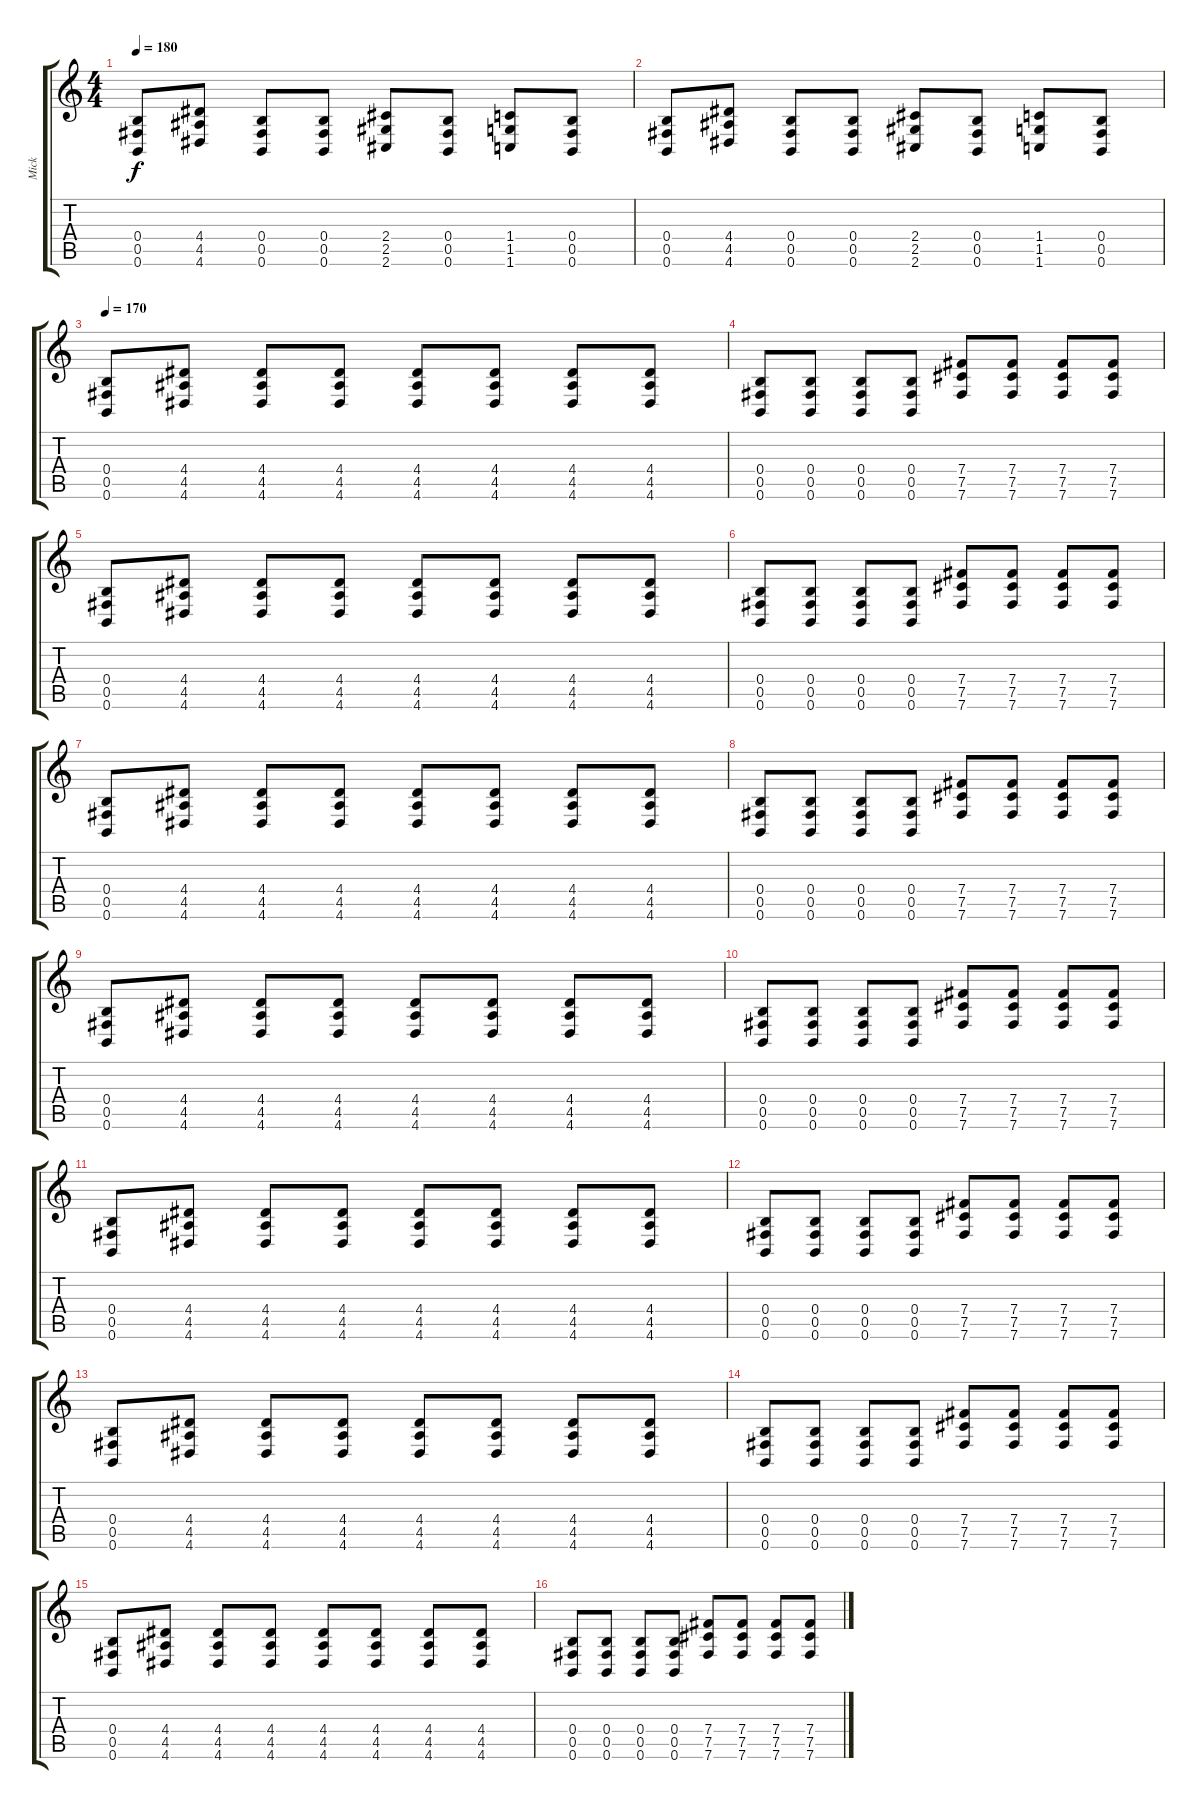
\track ("Mick" "Mick") {instrument distortionguitar}
\staff {score tabs}
\tuning (Db4 Ab3 E3 B2 Gb2 B1) {hide}
\ts (4 4)
\tempo 180
\clef g2
\ks c
(0.4 0.5 0.6).8{dy f} (4.4 4.5 4.6).8 (0.4 0.5 0.6).8 (0.4 0.5 0.6).8 (2.4 2.5 2.6).8 (0.4 0.5 0.6).8 (1.4 1.5 1.6).8 (0.4 0.5 0.6).8 |
(0.4 0.5 0.6).8 (4.4 4.5 4.6).8 (0.4 0.5 0.6).8 (0.4 0.5 0.6).8 (2.4 2.5 2.6).8 (0.4 0.5 0.6).8 (1.4 1.5 1.6).8 (0.4 0.5 0.6).8 |
\tempo 170
(0.4 0.5 0.6).8 (4.4 4.5 4.6).8 (4.4 4.5 4.6).8 (4.4 4.5 4.6).8 (4.4 4.5 4.6).8 (4.4 4.5 4.6).8 (4.4 4.5 4.6).8 (4.4 4.5 4.6).8 |
(0.4 0.5 0.6).8 (0.4 0.5 0.6).8 (0.4 0.5 0.6).8 (0.4 0.5 0.6).8 (7.4 7.5 7.6).8 (7.4 7.5 7.6).8 (7.4 7.5 7.6).8 (7.4 7.5 7.6).8 |
(0.4 0.5 0.6).8 (4.4 4.5 4.6).8 (4.4 4.5 4.6).8 (4.4 4.5 4.6).8 (4.4 4.5 4.6).8 (4.4 4.5 4.6).8 (4.4 4.5 4.6).8 (4.4 4.5 4.6).8 |
(0.4 0.5 0.6).8 (0.4 0.5 0.6).8 (0.4 0.5 0.6).8 (0.4 0.5 0.6).8 (7.4 7.5 7.6).8 (7.4 7.5 7.6).8 (7.4 7.5 7.6).8 (7.4 7.5 7.6).8 |
(0.4 0.5 0.6).8 (4.4 4.5 4.6).8 (4.4 4.5 4.6).8 (4.4 4.5 4.6).8 (4.4 4.5 4.6).8 (4.4 4.5 4.6).8 (4.4 4.5 4.6).8 (4.4 4.5 4.6).8 |
(0.4 0.5 0.6).8 (0.4 0.5 0.6).8 (0.4 0.5 0.6).8 (0.4 0.5 0.6).8 (7.4 7.5 7.6).8 (7.4 7.5 7.6).8 (7.4 7.5 7.6).8 (7.4 7.5 7.6).8 |
(0.4 0.5 0.6).8 (4.4 4.5 4.6).8 (4.4 4.5 4.6).8 (4.4 4.5 4.6).8 (4.4 4.5 4.6).8 (4.4 4.5 4.6).8 (4.4 4.5 4.6).8 (4.4 4.5 4.6).8 |
(0.4 0.5 0.6).8 (0.4 0.5 0.6).8 (0.4 0.5 0.6).8 (0.4 0.5 0.6).8 (7.4 7.5 7.6).8 (7.4 7.5 7.6).8 (7.4 7.5 7.6).8 (7.4 7.5 7.6).8 |
(0.4 0.5 0.6).8 (4.4 4.5 4.6).8 (4.4 4.5 4.6).8 (4.4 4.5 4.6).8 (4.4 4.5 4.6).8 (4.4 4.5 4.6).8 (4.4 4.5 4.6).8 (4.4 4.5 4.6).8 |
(0.4 0.5 0.6).8 (0.4 0.5 0.6).8 (0.4 0.5 0.6).8 (0.4 0.5 0.6).8 (7.4 7.5 7.6).8 (7.4 7.5 7.6).8 (7.4 7.5 7.6).8 (7.4 7.5 7.6).8 |
(0.4 0.5 0.6).8 (4.4 4.5 4.6).8 (4.4 4.5 4.6).8 (4.4 4.5 4.6).8 (4.4 4.5 4.6).8 (4.4 4.5 4.6).8 (4.4 4.5 4.6).8 (4.4 4.5 4.6).8 |
(0.4 0.5 0.6).8 (0.4 0.5 0.6).8 (0.4 0.5 0.6).8 (0.4 0.5 0.6).8 (7.4 7.5 7.6).8 (7.4 7.5 7.6).8 (7.4 7.5 7.6).8 (7.4 7.5 7.6).8 |
(0.4 0.5 0.6).8 (4.4 4.5 4.6).8 (4.4 4.5 4.6).8 (4.4 4.5 4.6).8 (4.4 4.5 4.6).8 (4.4 4.5 4.6).8 (4.4 4.5 4.6).8 (4.4 4.5 4.6).8 |
(0.4 0.5 0.6).8 (0.4 0.5 0.6).8 (0.4 0.5 0.6).8 (0.4 0.5 0.6).8 (7.4 7.5 7.6).8 (7.4 7.5 7.6).8 (7.4 7.5 7.6).8 (7.4 7.5 7.6).8
